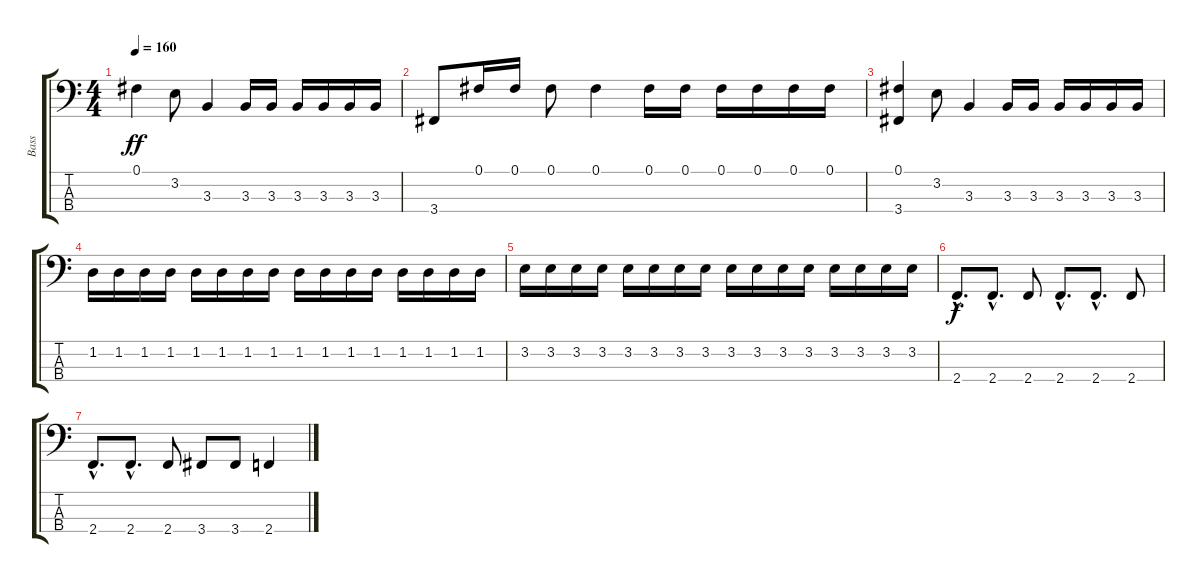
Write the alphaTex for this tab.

\track ("Bass" "Bass") {instrument electricbasspick}
\staff {score tabs}
\tuning (Gb2 Db2 Ab1 Eb1) {hide}
\ts (4 4)
\tempo 160
\clef f4
\ks c
0.1.4{dy ff} 3.2.8 3.3.4 3.3.16 3.3.16 3.3.16 3.3.16 3.3.16 3.3.16 |
3.4.8 0.1.16 0.1.16 0.1.8 0.1.4 0.1.16 0.1.16 0.1.16 0.1.16 0.1.16 0.1.16 |
(0.1 3.4).4 3.2.8 3.3.4 3.3.16 3.3.16 3.3.16 3.3.16 3.3.16 3.3.16 |
1.2.16 1.2.16 1.2.16 1.2.16 1.2.16 1.2.16 1.2.16 1.2.16 1.2.16 1.2.16 1.2.16 1.2.16 1.2.16 1.2.16 1.2.16 1.2.16 |
3.2.16 3.2.16 3.2.16 3.2.16 3.2.16 3.2.16 3.2.16 3.2.16 3.2.16 3.2.16 3.2.16 3.2.16 3.2.16 3.2.16 3.2.16 3.2.16 |
2.4{hac}.8{d dy f} 2.4{hac}.8{d} 2.4.8 2.4{hac}.8{d} 2.4{hac}.8{d} 2.4.8 |
2.4{hac}.8{d} 2.4{hac}.8{d} 2.4.8 3.4.8 3.4.8 2.4.4
